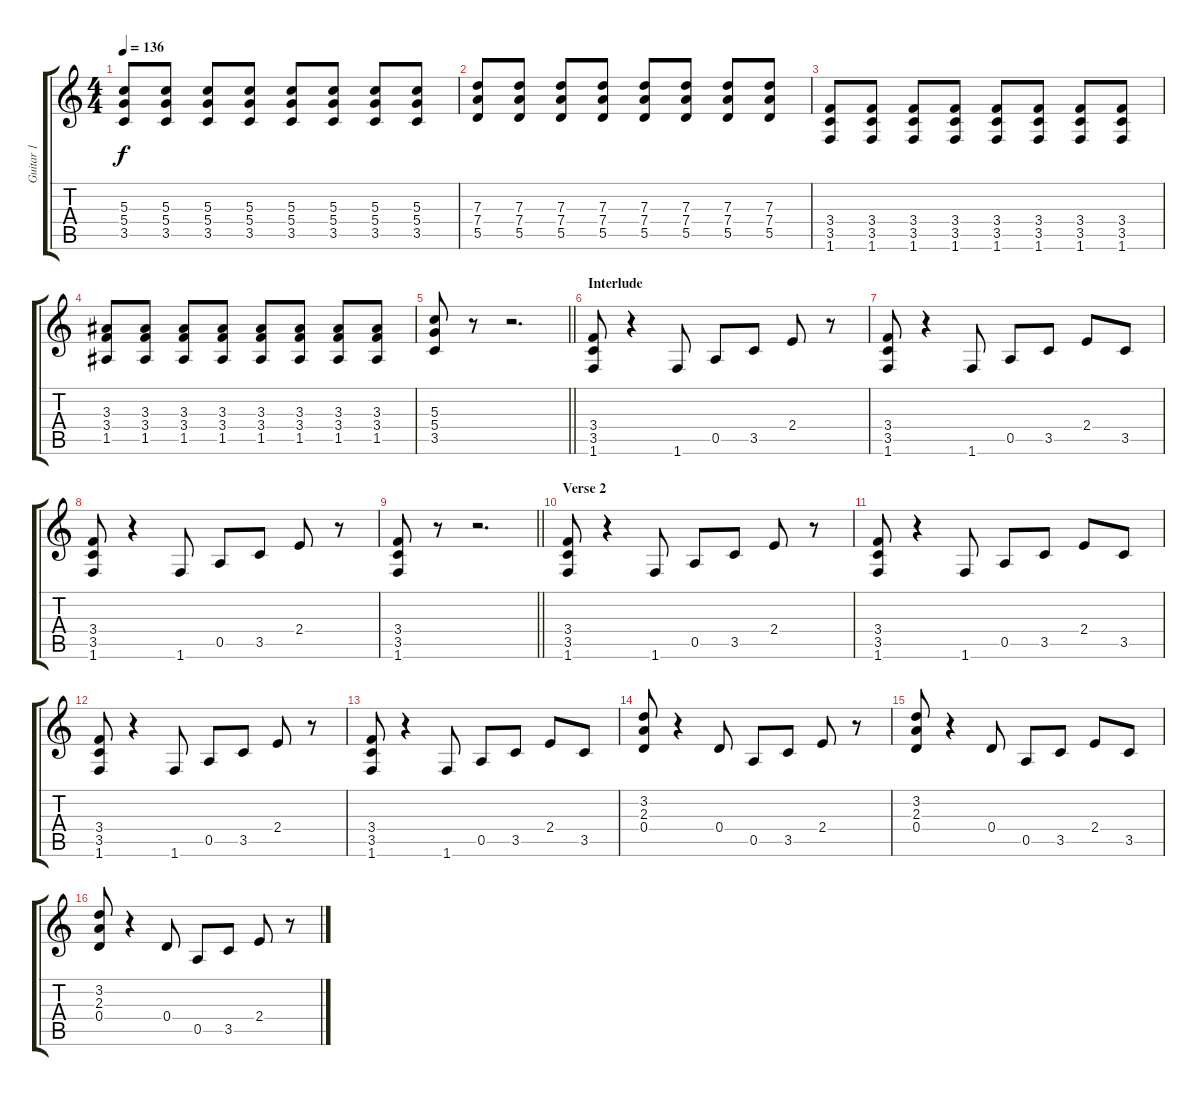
\track ("Guitar 1" "Guitar 1") {instrument distortionguitar}
\staff {score tabs}
\tuning (E4 B3 G3 D3 A2 E2) {hide}
\ts (4 4)
\tempo 136
\clef g2
\ks c
(5.3 5.4 3.5).8{dy f} (5.3 5.4 3.5).8 (5.3 5.4 3.5).8 (5.3 5.4 3.5).8 (5.3 5.4 3.5).8 (5.3 5.4 3.5).8 (5.3 5.4 3.5).8 (5.3 5.4 3.5).8 |
(7.3 7.4 5.5).8 (7.3 7.4 5.5).8 (7.3 7.4 5.5).8 (7.3 7.4 5.5).8 (7.3 7.4 5.5).8 (7.3 7.4 5.5).8 (7.3 7.4 5.5).8 (7.3 7.4 5.5).8 |
(3.4 3.5 1.6).8 (3.4 3.5 1.6).8 (3.4 3.5 1.6).8 (3.4 3.5 1.6).8 (3.4 3.5 1.6).8 (3.4 3.5 1.6).8 (3.4 3.5 1.6).8 (3.4 3.5 1.6).8 |
(3.3 3.4 1.5).8 (3.3 3.4 1.5).8 (3.3 3.4 1.5).8 (3.3 3.4 1.5).8 (3.3 3.4 1.5).8 (3.3 3.4 1.5).8 (3.3 3.4 1.5).8 (3.3 3.4 1.5).8 |
\barLineRight lightlight
(5.3 5.4 3.5).8 r.8 r.2{d} |
\section ("" "Interlude")
(3.4 3.5 1.6).8{volume 13} r.4 1.6.8 0.5.8 3.5.8 2.4.8 r.8 |
(3.4 3.5 1.6).8 r.4 1.6.8 0.5.8 3.5.8 2.4.8 3.5.8 |
(3.4 3.5 1.6).8 r.4 1.6.8 0.5.8 3.5.8 2.4.8 r.8 |
\barLineRight lightlight
(3.4 3.5 1.6).8 r.8 r.2{d} |
\section ("" "Verse 2")
(3.4 3.5 1.6).8{volume 13} r.4 1.6.8 0.5.8 3.5.8 2.4.8 r.8 |
(3.4 3.5 1.6).8 r.4 1.6.8 0.5.8 3.5.8 2.4.8 3.5.8 |
(3.4 3.5 1.6).8 r.4 1.6.8 0.5.8 3.5.8 2.4.8 r.8 |
(3.4 3.5 1.6).8 r.4 1.6.8 0.5.8 3.5.8 2.4.8 3.5.8 |
(3.2 2.3 0.4).8 r.4 0.4.8 0.5.8 3.5.8 2.4.8 r.8 |
(3.2 2.3 0.4).8 r.4 0.4.8 0.5.8 3.5.8 2.4.8 3.5.8 |
(3.2 2.3 0.4).8 r.4 0.4.8 0.5.8 3.5.8 2.4.8 r.8
